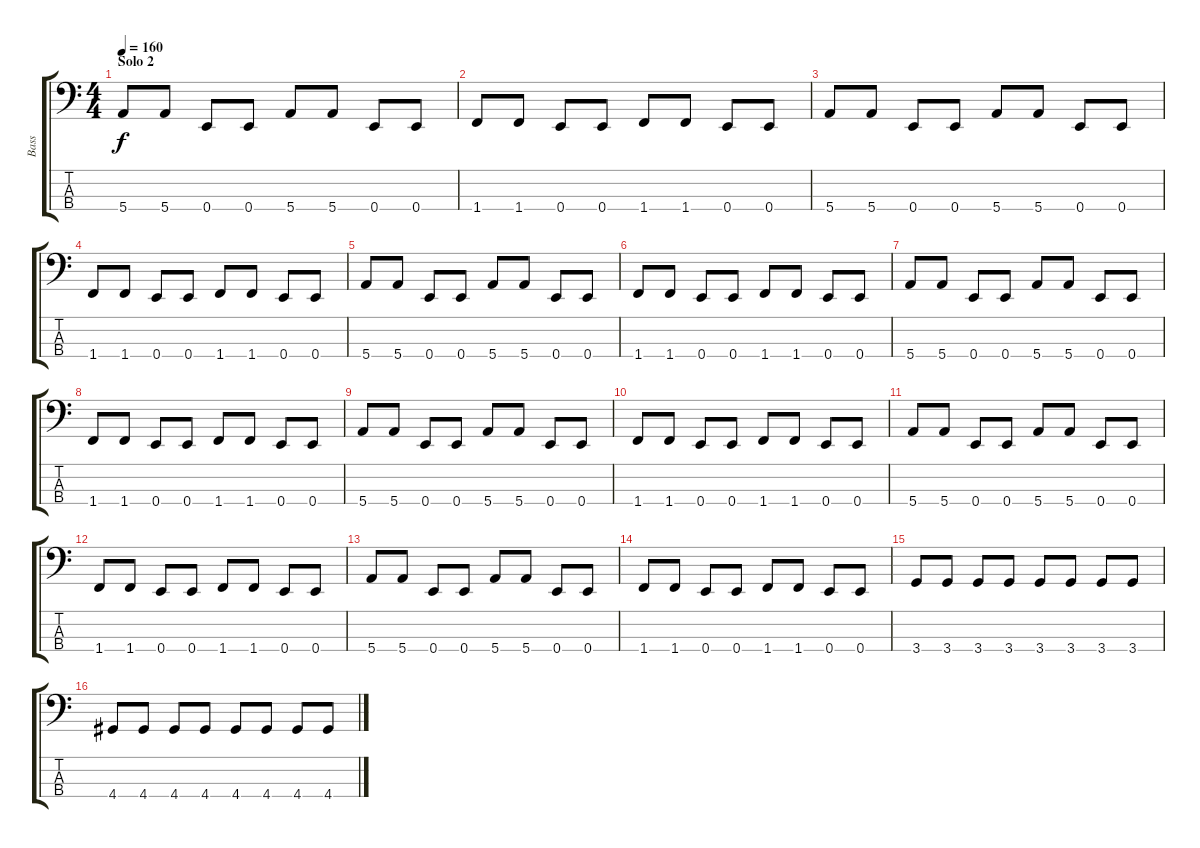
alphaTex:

\track ("Bass" "Bass") {instrument electricbasspick}
\staff {score tabs}
\tuning (G2 D2 A1 E1) {hide}
\ts (4 4)
\section ("" "Solo 2")
\tempo 160
\clef f4
\ks c
5.4.8{dy f} 5.4.8 0.4.8 0.4.8 5.4.8 5.4.8 0.4.8 0.4.8 |
1.4.8 1.4.8 0.4.8 0.4.8 1.4.8 1.4.8 0.4.8 0.4.8 |
5.4.8 5.4.8 0.4.8 0.4.8 5.4.8 5.4.8 0.4.8 0.4.8 |
1.4.8 1.4.8 0.4.8 0.4.8 1.4.8 1.4.8 0.4.8 0.4.8 |
5.4.8 5.4.8 0.4.8 0.4.8 5.4.8 5.4.8 0.4.8 0.4.8 |
1.4.8 1.4.8 0.4.8 0.4.8 1.4.8 1.4.8 0.4.8 0.4.8 |
5.4.8 5.4.8 0.4.8 0.4.8 5.4.8 5.4.8 0.4.8 0.4.8 |
1.4.8 1.4.8 0.4.8 0.4.8 1.4.8 1.4.8 0.4.8 0.4.8 |
5.4.8 5.4.8 0.4.8 0.4.8 5.4.8 5.4.8 0.4.8 0.4.8 |
1.4.8 1.4.8 0.4.8 0.4.8 1.4.8 1.4.8 0.4.8 0.4.8 |
5.4.8 5.4.8 0.4.8 0.4.8 5.4.8 5.4.8 0.4.8 0.4.8 |
1.4.8 1.4.8 0.4.8 0.4.8 1.4.8 1.4.8 0.4.8 0.4.8 |
5.4.8 5.4.8 0.4.8 0.4.8 5.4.8 5.4.8 0.4.8 0.4.8 |
1.4.8 1.4.8 0.4.8 0.4.8 1.4.8 1.4.8 0.4.8 0.4.8 |
3.4.8 3.4.8 3.4.8 3.4.8 3.4.8 3.4.8 3.4.8 3.4.8 |
4.4.8 4.4.8 4.4.8 4.4.8 4.4.8 4.4.8 4.4.8 4.4.8
